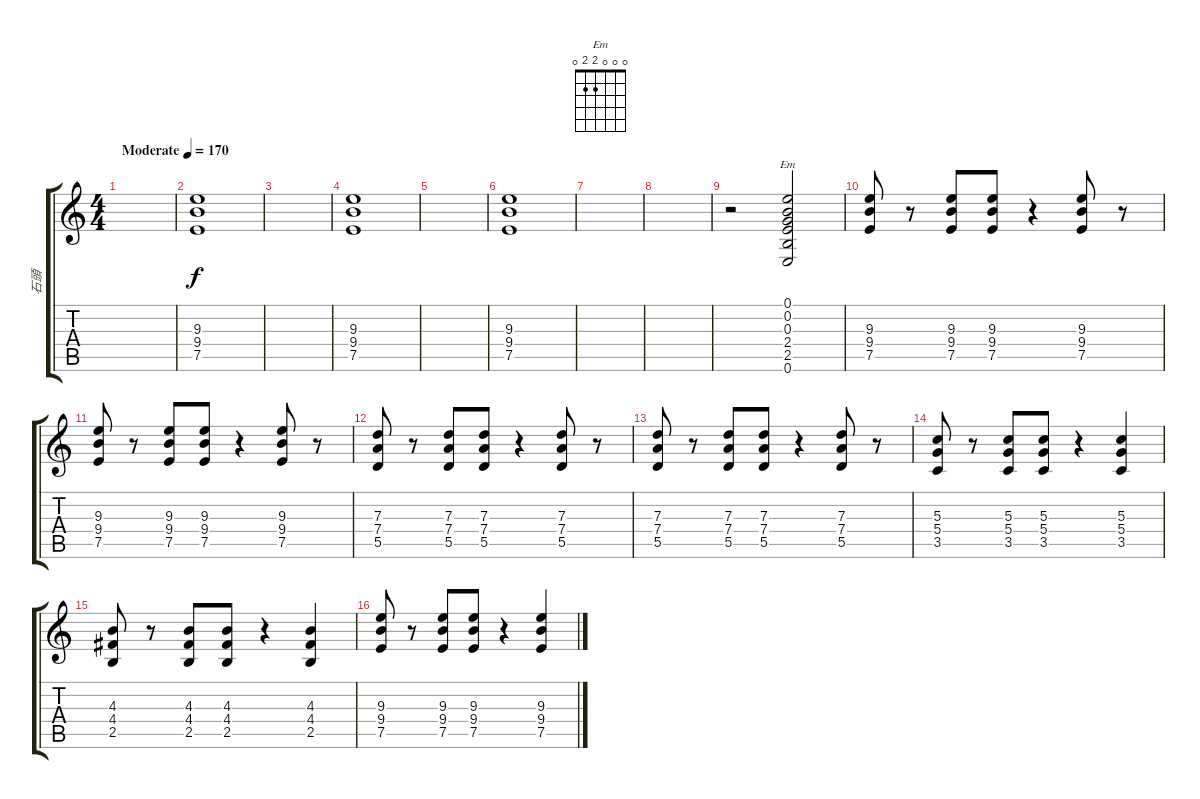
\track ("石頭" "石頭") {instrument distortionguitar}
\staff {score tabs}
\tuning (E4 B3 G3 D3 A2 E2) {hide}
\chord ("Em" 0 0 0 2 2 0)
\ts (4 4)
\tempo (170 "Moderate")
\clef g2
\ks c
|
(9.3 9.4 7.5).1 |
|
(9.3 9.4 7.5).1 |
|
(9.3 9.4 7.5).1 |
|
|
r.2 (0.1 0.2 0.3 2.4 2.5 0.6).2{ch "Em"} |
(9.3 9.4 7.5).8 r.8 (9.3 9.4 7.5).8 (9.3 9.4 7.5).8 r.4 (9.3 9.4 7.5).8 r.8 |
(9.3 9.4 7.5).8 r.8 (9.3 9.4 7.5).8 (9.3 9.4 7.5).8 r.4 (9.3 9.4 7.5).8 r.8 |
(7.3 7.4 5.5).8 r.8 (7.3 7.4 5.5).8 (7.3 7.4 5.5).8 r.4 (7.3 7.4 5.5).8 r.8 |
(7.3 7.4 5.5).8 r.8 (7.3 7.4 5.5).8 (7.3 7.4 5.5).8 r.4 (7.3 7.4 5.5).8 r.8 |
(5.3 5.4 3.5).8 r.8 (5.3 5.4 3.5).8 (5.3 5.4 3.5).8 r.4 (5.3 5.4 3.5).4 |
(4.3 4.4 2.5).8 r.8 (4.3 4.4 2.5).8 (4.3 4.4 2.5).8 r.4 (4.3 4.4 2.5).4 |
(9.3 9.4 7.5).8 r.8 (9.3 9.4 7.5).8 (9.3 9.4 7.5).8 r.4 (9.3 9.4 7.5).4
